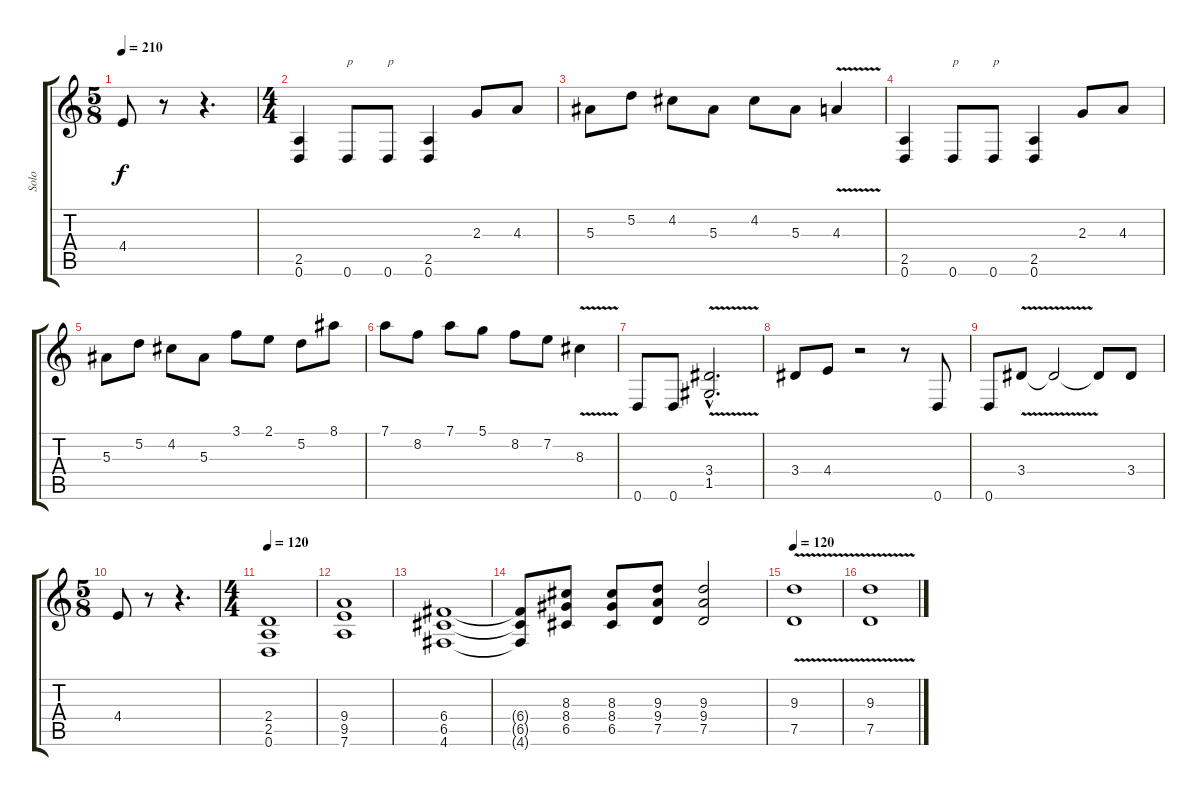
\track ("Solo" "Solo") {instrument distortionguitar}
\staff {score tabs}
\tuning (D4 A3 F3 C3 G2 D2) {hide}
\ts (5 8)
\tempo 210
\clef g2
\ks c
4.4.8{dy f} r.8 r.4{d} |
\ts (4 4)
(2.5 0.6).4 0.6.8{txt "p"} 0.6.8{txt "p"} (2.5 0.6).4 2.3.8 4.3.8 |
5.3.8 5.2.8 4.2.8 5.3.8 4.2.8 5.3.8 4.3{v}.4 |
(2.5 0.6).4 0.6.8{txt "p"} 0.6.8{txt "p"} (2.5 0.6).4 2.3.8 4.3.8 |
5.3.8 5.2.8 4.2.8 5.3.8 3.1.8 2.1.8 5.2.8 8.1.8 |
7.1.8 8.2.8 7.1.8 5.1.8 8.2.8 7.2.8 8.3{v}.4 |
0.6.8 0.6.8 (3.4{v hac} 1.5{v hac}).2{d} |
3.4.8 4.4.8 r.2 r.8 0.6.8 |
0.6.8 3.4{v}.8 3.4{t}.2 3.4{t}.8 3.4.8 |
\ts (5 8)
4.4.8 r.8 r.4{d} |
\ts (4 4)
\tempo 120
(2.4 2.5 0.6).1 |
(9.4 9.5 7.6).1 |
(6.4 6.5 4.6).1 |
(6.4{t} 6.5{t} 4.6{t}).8 (8.3 8.4 6.5).8 (8.3 8.4 6.5).8 (9.3 9.4 7.5).8 (9.3 9.4 7.5).2 |
\tempo 120
(9.3{v} 7.5{v}).1{volume 16} |
(9.3{v} 7.5{v}).1
